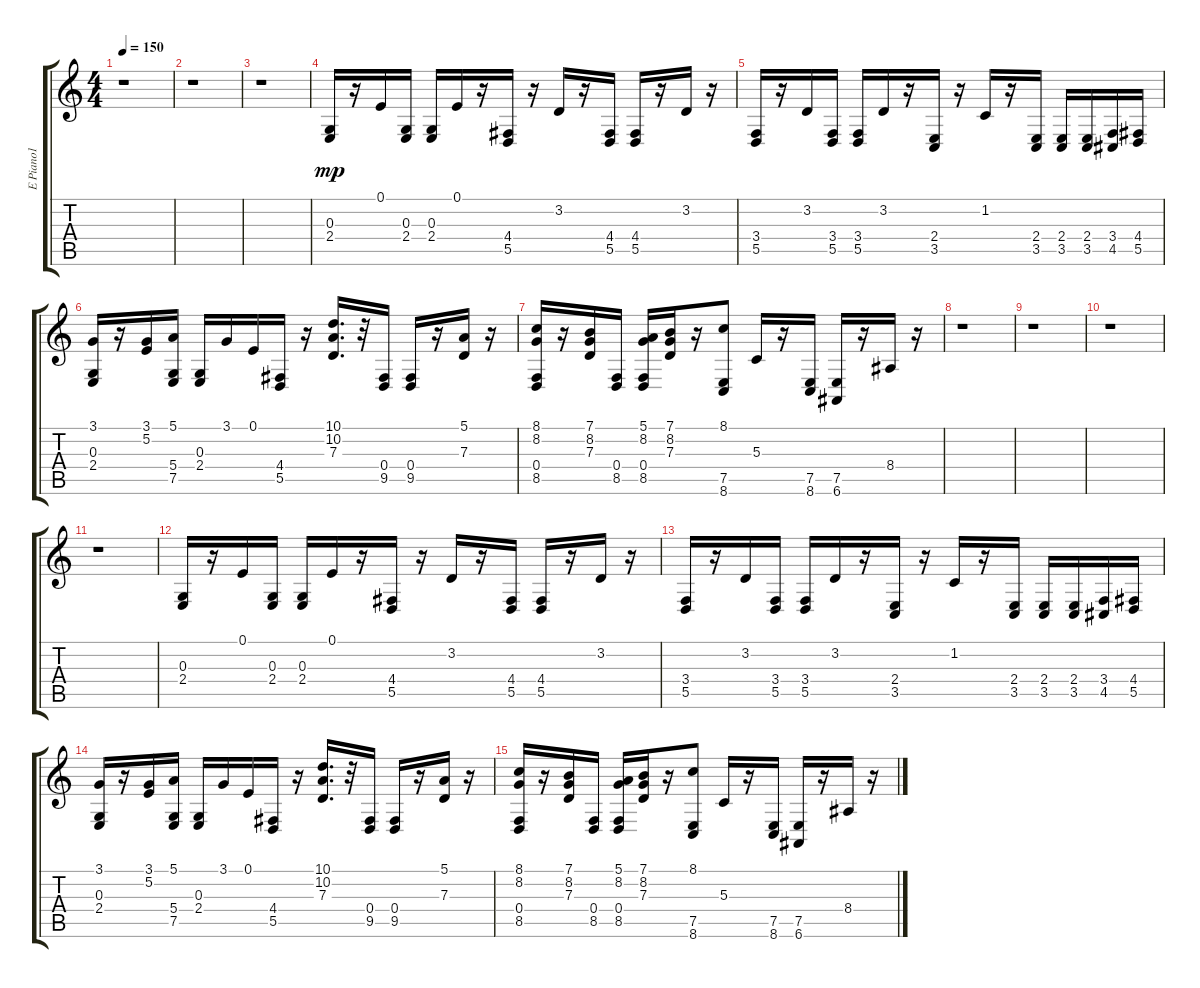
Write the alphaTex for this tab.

\track ("E Piano1" "E Piano1") {instrument electricpiano1}
\staff {score tabs}
\tuning (E4 B3 G3 D3 A2 E2) {hide}
\ts (4 4)
\tempo 150
\clef g2
\ks c
r.1{dy mp} |
r.1 |
r.1 |
(0.3 2.4).16 r.16 0.1.16 (0.3 2.4).16 (0.3 2.4).16 0.1.16 r.16 (4.4 5.5).16 r.16 3.2.16 r.16 (4.4 5.5).16 (4.4 5.5).16 r.16 3.2.16 r.16 |
(3.4 5.5).16 r.16 3.2.16 (3.4 5.5).16 (3.4 5.5).16 3.2.16 r.16 (2.4 3.5).16 r.16 1.2.16 r.16 (2.4 3.5).16 (2.4 3.5).16 (2.4 3.5).16 (3.4 4.5).16 (4.4 5.5).16 |
(3.1 0.3 2.4).16 r.16 (3.1 5.2).16 (5.1 5.4 7.5).16 (0.3 2.4).16 3.1.16 0.1.16 (4.4 5.5).16 r.16 (10.1 10.2 7.3).16{d} r.32 (0.4 9.5).16 (0.4 9.5).16 r.16 (5.1 7.3).16 r.16 |
(8.1 8.2 0.4 8.5).16 r.16 (7.1 8.2 7.3).16 (0.4 8.5).16 (5.1 8.2 0.4 8.5).16 (7.1 8.2 7.3).16 r.16 (8.1 7.5 8.6).8 5.3.16 r.16 (7.5 8.6).16 (7.5 6.6).16 r.16 8.4.16 r.16 |
r.1 |
r.1 |
r.1 |
r.1 |
(0.3 2.4).16 r.16 0.1.16 (0.3 2.4).16 (0.3 2.4).16 0.1.16 r.16 (4.4 5.5).16 r.16 3.2.16 r.16 (4.4 5.5).16 (4.4 5.5).16 r.16 3.2.16 r.16 |
(3.4 5.5).16 r.16 3.2.16 (3.4 5.5).16 (3.4 5.5).16 3.2.16 r.16 (2.4 3.5).16 r.16 1.2.16 r.16 (2.4 3.5).16 (2.4 3.5).16 (2.4 3.5).16 (3.4 4.5).16 (4.4 5.5).16 |
(3.1 0.3 2.4).16 r.16 (3.1 5.2).16 (5.1 5.4 7.5).16 (0.3 2.4).16 3.1.16 0.1.16 (4.4 5.5).16 r.16 (10.1 10.2 7.3).16{d} r.32 (0.4 9.5).16 (0.4 9.5).16 r.16 (5.1 7.3).16 r.16 |
(8.1 8.2 0.4 8.5).16 r.16 (7.1 8.2 7.3).16 (0.4 8.5).16 (5.1 8.2 0.4 8.5).16 (7.1 8.2 7.3).16 r.16 (8.1 7.5 8.6).8 5.3.16 r.16 (7.5 8.6).16 (7.5 6.6).16 r.16 8.4.16 r.16
